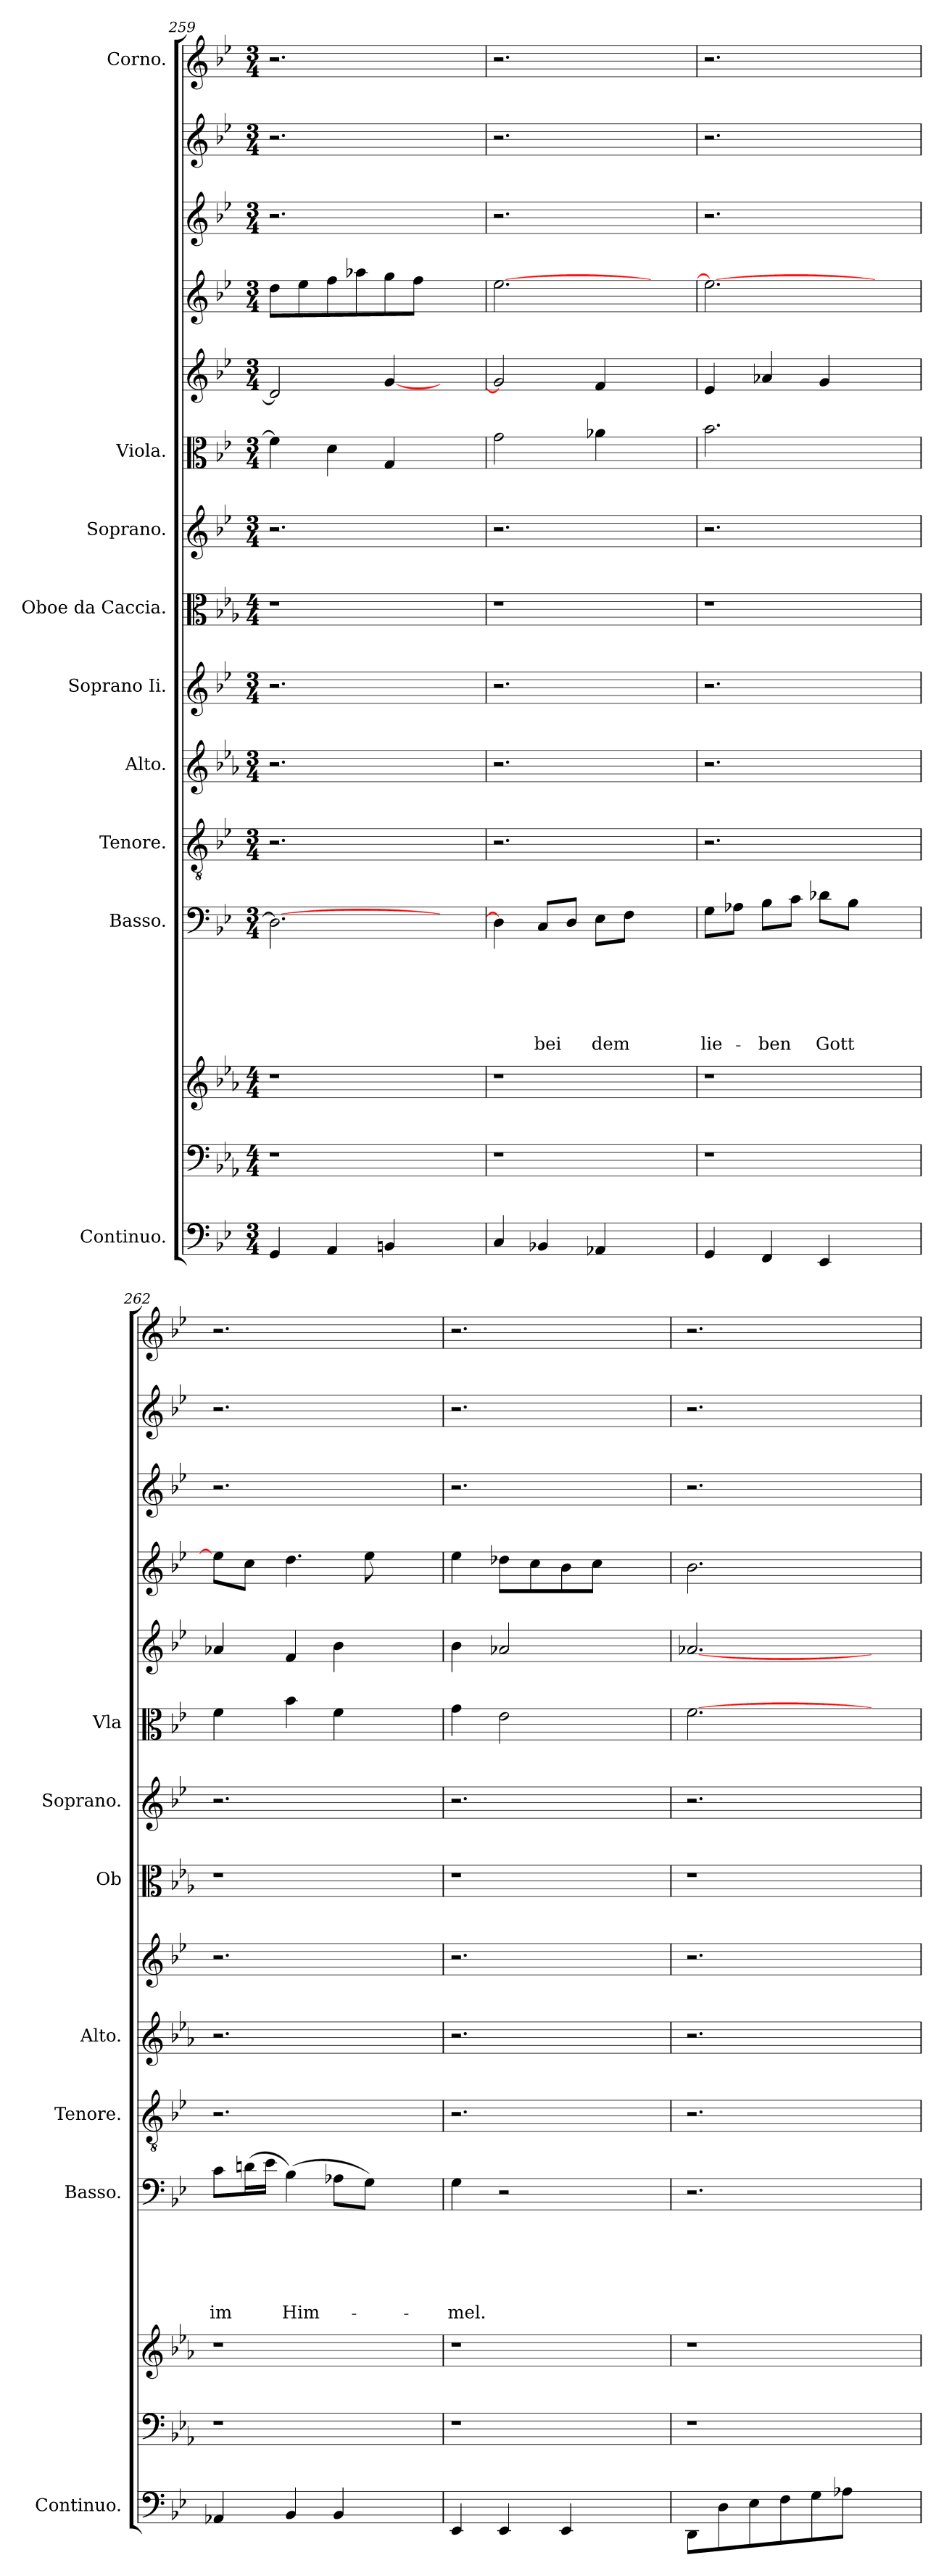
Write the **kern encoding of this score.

**kern	**kern	**kern	**kern	**text	**text	**text	**text	**text	**text	**kern	**kern	**kern	**kern	**kern	**kern	**kern	**kern	**kern	**kern	**kern
*part15	*part14	*part13	*part12	*part12	*part12	*part12	*part12	*part12	*part12	*part11	*part10	*part9	*part8	*part7	*part6	*part5	*part4	*part3	*part2	*part1
*staff15	*staff14	*staff13	*staff12	*staff12	*staff12	*staff12	*staff12	*staff12	*staff12	*staff11	*staff10	*staff9	*staff8	*staff7	*staff6	*staff5	*staff4	*staff3	*staff2	*staff1
*I"Continuo.	*	*	*I"Basso.	*	*	*	*	*	*	*I"Tenore.	*I"Alto.	*I"Soprano Ii.	*I"Oboe da Caccia.	*I"Soprano.	*I"Viola.	*	*	*	*	*I"Corno.
*I'Continuo.	*	*	*I'Basso.	*	*	*	*	*	*	*I'Tenore.	*I'Alto.	*	*I'Ob	*I'Soprano.	*I'Vla	*	*	*	*	*
*clefF4	*clefF4	*clefG2	*clefF4	*	*	*	*	*	*	*clefGv2	*clefG2	*clefG2	*clefC3	*clefG2	*clefC3	*clefG2	*clefG2	*clefG2	*clefG2	*clefG2
*k[b-e-]	*k[b-e-a-]	*k[b-e-a-]	*k[b-e-]	*	*	*	*	*	*	*k[b-e-]	*k[b-e-a-]	*k[b-e-]	*k[b-e-a-]	*k[b-e-]	*k[b-e-]	*k[b-e-]	*k[b-e-]	*k[b-e-]	*k[b-e-]	*k[b-e-]
*B-:	*E-:	*E-:	*B-:	*	*	*	*	*	*	*B-:	*E-:	*B-:	*E-:	*B-:	*B-:	*B-:	*B-:	*B-:	*B-:	*B-:
*M3/4	*M4/4	*M4/4	*M3/4	*	*	*	*	*	*	*M3/4	*M3/4	*M3/4	*M4/4	*M3/4	*M3/4	*M3/4	*M3/4	*M3/4	*M3/4	*M3/4
=259	=259	=259	=259	=259	=259	=259	=259	=259	=259	=259	=259	=259	=259	=259	=259	=259	=259	=259	=259	=259
4GG/	1r	1r	2.D\_	.	.	.	.	.	.	2.r	2.r	2.r	1r	2.r	4f\]	2d/]	8dd\L	2.r	2.r	2.r
.	.	.	.	.	.	.	.	.	.	.	.	.	.	.	.	.	8ee-\	.	.	.
4AA/	.	.	.	.	.	.	.	.	.	.	.	.	.	.	4d\	.	8ff\	.	.	.
.	.	.	.	.	.	.	.	.	.	.	.	.	.	.	.	.	8aa-X\	.	.	.
4BBn/	.	.	.	.	.	.	.	.	.	.	.	.	.	.	4G/	[<4g/	8gg\	.	.	.
.	.	.	.	.	.	.	.	.	.	.	.	.	.	.	.	.	8ff\J	.	.	.
4ryy	.	.	4ryy	.	.	.	.	.	.	4ryy	4ryy	4ryy	.	4ryy	4ryy	4ryy	4ryy	4ryy	4ryy	4ryy
=260	=260	=260	=260	=260	=260	=260	=260	=260	=260	=260	=260	=260	=260	=260	=260	=260	=260	=260	=260	=260
4C/	1r	1r	4D\]	.	.	.	.	.	.	2.r	2.r	2.r	1r	2.r	2g\	2g/]	[<2.ee-\	2.r	2.r	2.r
!	!	!	!	!	!	!	!	!	!LO:LY:b	!	!	!	!	!	!	!	!	!	!	!
4BB-X/	.	.	8C/L	.	.	.	.	.	bei	.	.	.	.	.	.	.	.	.	.	.
.	.	.	8D/J	.	.	.	.	.	.	.	.	.	.	.	.	.	.	.	.	.
!	!	!	!	!	!	!	!	!	!LO:LY:b	!	!	!	!	!	!	!	!	!	!	!
4AA-X/	.	.	8E-\L	.	.	.	.	.	dem	.	.	.	.	.	4a-X\	4f/	.	.	.	.
.	.	.	8F\J	.	.	.	.	.	.	.	.	.	.	.	.	.	.	.	.	.
4ryy	.	.	4ryy	.	.	.	.	.	.	4ryy	4ryy	4ryy	.	4ryy	4ryy	4ryy	4ryy	4ryy	4ryy	4ryy
!!LO:LB:g=z
=261	=261	=261	=261	=261	=261	=261	=261	=261	=261	=261	=261	=261	=261	=261	=261	=261	=261	=261	=261	=261
!	!	!	!	!	!	!	!	!	!LO:LY:b	!	!	!	!	!	!	!	!	!	!	!
4GG/	1r	1r	8G\L	.	.	.	.	.	lie-	2.r	2.r	2.r	1r	2.r	2.b-\	4e-/	2.ee-\_	2.r	2.r	2.r
.	.	.	8A-X\J	.	.	.	.	.	.	.	.	.	.	.	.	.	.	.	.	.
!	!	!	!	!	!	!	!	!	!LO:LY:b	!	!	!	!	!	!	!	!	!	!	!
4FF/	.	.	8B-\L	.	.	.	.	.	-ben	.	.	.	.	.	.	4a-X/	.	.	.	.
.	.	.	8c\J	.	.	.	.	.	.	.	.	.	.	.	.	.	.	.	.	.
!	!	!	!	!	!	!	!	!	!LO:LY:b	!	!	!	!	!	!	!	!	!	!	!
4EE-/	.	.	8d-X\L	.	.	.	.	.	Gott	.	.	.	.	.	.	4g/	.	.	.	.
.	.	.	8B-\J	.	.	.	.	.	.	.	.	.	.	.	.	.	.	.	.	.
4ryy	.	.	4ryy	.	.	.	.	.	.	4ryy	4ryy	4ryy	.	4ryy	4ryy	4ryy	4ryy	4ryy	4ryy	4ryy
=262	=262	=262	=262	=262	=262	=262	=262	=262	=262	=262	=262	=262	=262	=262	=262	=262	=262	=262	=262	=262
!	!	!	!	!	!	!	!	!	!LO:LY:b	!	!	!	!	!	!	!	!	!	!	!
4AA-X/	1r	1r	8c\L	.	.	.	.	.	im	2.r	2.r	2.r	1r	2.r	4f\	4a-X/	8ee-\L]	2.r	2.r	2.r
.	.	.	(<16dn\L	.	.	.	.	.	.	.	.	.	.	.	.	.	8cc\J	.	.	.
.	.	.	16e-\JJ	.	.	.	.	.	.	.	.	.	.	.	.	.	.	.	.	.
!	!	!	!	!	!	!	!	!	!LO:LY:b	!	!	!	!	!	!	!	!	!	!	!
4BB-/	.	.	(>4B-\)	.	.	.	.	.	Him-	.	.	.	.	.	4b-\	4f/	4.dd\	.	.	.
4BB-/	.	.	8A-X\L	.	.	.	.	.	.	.	.	.	.	.	4f\	4b-\	.	.	.	.
.	.	.	8G\J)	.	.	.	.	.	.	.	.	.	.	.	.	.	8ee-\	.	.	.
4ryy	.	.	4ryy	.	.	.	.	.	.	4ryy	4ryy	4ryy	.	4ryy	4ryy	4ryy	4ryy	4ryy	4ryy	4ryy
=263	=263	=263	=263	=263	=263	=263	=263	=263	=263	=263	=263	=263	=263	=263	=263	=263	=263	=263	=263	=263
!	!	!	!	!	!	!	!	!	!LO:LY:b	!	!	!	!	!	!	!	!	!	!	!
4EE-/	1r	1r	4G\	.	.	.	.	.	-mel.	2.r	2.r	2.r	1r	2.r	4g\	4b-\	4ee-\	2.r	2.r	2.r
4EE-/	.	.	2r	.	.	.	.	.	.	.	.	.	.	.	2e-\	2a-X/	8dd-X\L	.	.	.
.	.	.	.	.	.	.	.	.	.	.	.	.	.	.	.	.	8cc\	.	.	.
4EE-/	.	.	.	.	.	.	.	.	.	.	.	.	.	.	.	.	8b-\	.	.	.
.	.	.	.	.	.	.	.	.	.	.	.	.	.	.	.	.	8cc\J	.	.	.
4ryy	.	.	4ryy	.	.	.	.	.	.	4ryy	4ryy	4ryy	.	4ryy	4ryy	4ryy	4ryy	4ryy	4ryy	4ryy
=264	=264	=264	=264	=264	=264	=264	=264	=264	=264	=264	=264	=264	=264	=264	=264	=264	=264	=264	=264	=264
8DD\L	1r	1r	2.r	.	.	.	.	.	.	2.r	2.r	2.r	1r	2.r	[>2.f\	[<2.a-X/	2.b-\	2.r	2.r	2.r
8D\	.	.	.	.	.	.	.	.	.	.	.	.	.	.	.	.	.	.	.	.
8E-\	.	.	.	.	.	.	.	.	.	.	.	.	.	.	.	.	.	.	.	.
8F\	.	.	.	.	.	.	.	.	.	.	.	.	.	.	.	.	.	.	.	.
8G\	.	.	.	.	.	.	.	.	.	.	.	.	.	.	.	.	.	.	.	.
8A-X\J	.	.	.	.	.	.	.	.	.	.	.	.	.	.	.	.	.	.	.	.
4ryy	.	.	4ryy	.	.	.	.	.	.	4ryy	4ryy	4ryy	.	4ryy	4ryy	4ryy	4ryy	4ryy	4ryy	4ryy
=	=	=	=	=	=	=	=	=	=	=	=	=	=	=	=	=	=	=	=	=
*-	*-	*-	*-	*-	*-	*-	*-	*-	*-	*-	*-	*-	*-	*-	*-	*-	*-	*-	*-	*-
